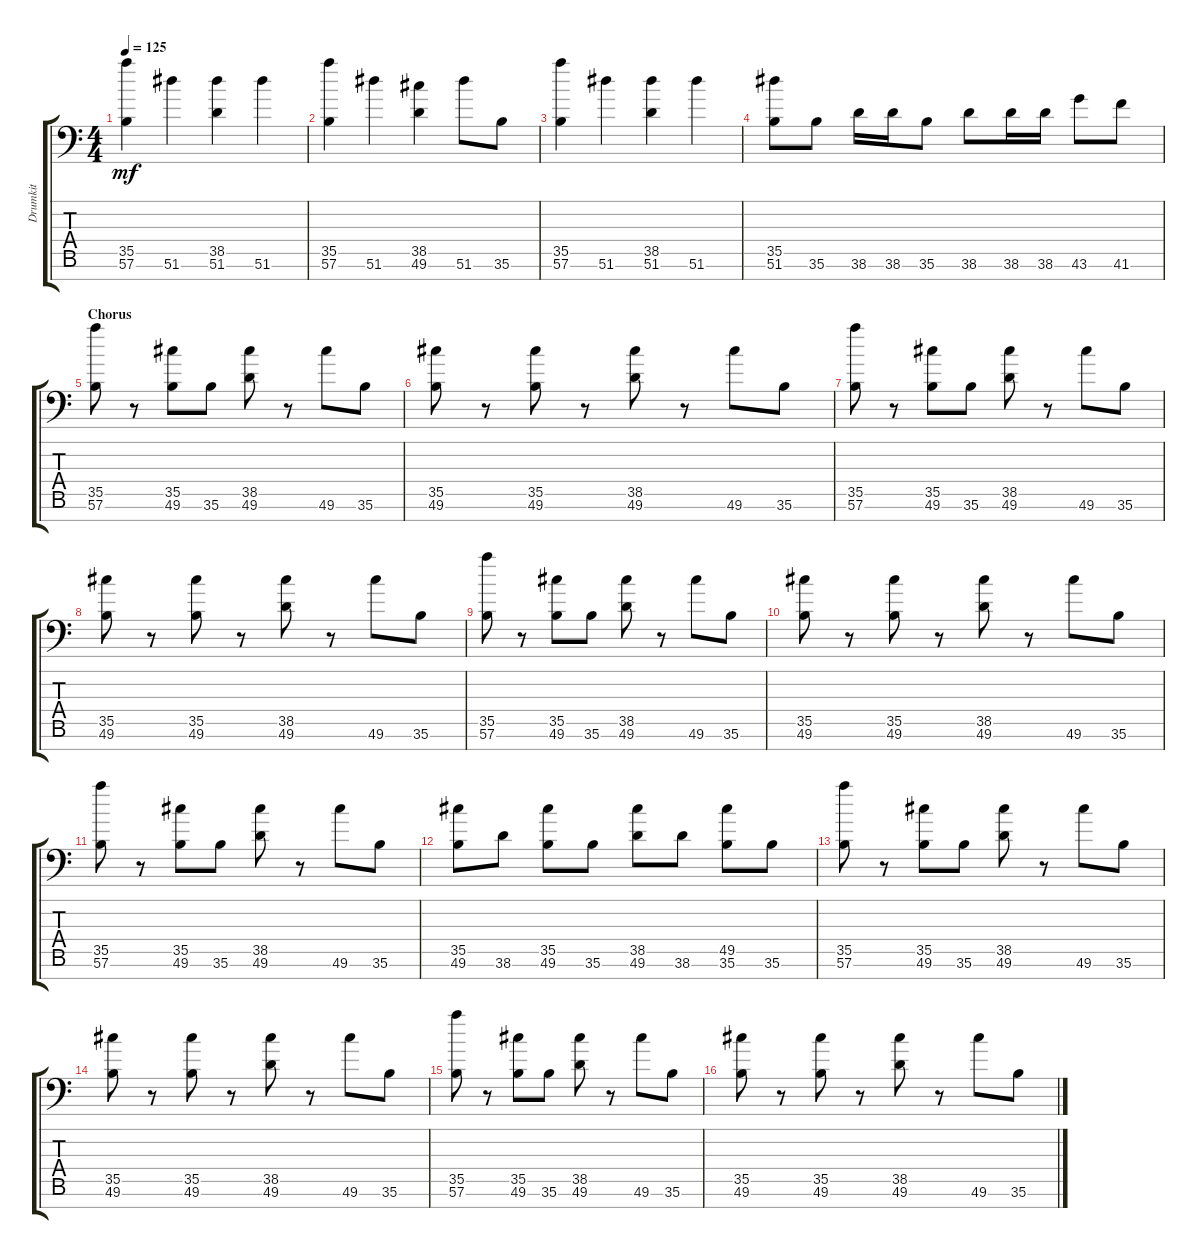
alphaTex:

\track ("Drumkit" "Drumkit") {instrument acousticgrandpiano}
\staff {score tabs}
\tuning (C-1 C-1 C-1 C-1 C-1 C-1 C-1) {hide}
\ts (4 4)
\tempo 125
\clef f4
\ks c
(35.5 57.6).4{dy mf} 51.6.4 (38.5 51.6).4 51.6.4 |
(35.5 57.6).4 51.6.4 (38.5 49.6).4 51.6.8 35.6.8 |
(35.5 57.6).4 51.6.4 (38.5 51.6).4 51.6.4 |
(35.5 51.6).8 35.6.8 38.6.16 38.6.16 35.6.8 38.6.8 38.6.16 38.6.16 43.6.8 41.6.8 |
\section ("" "Chorus")
(35.5 57.6).8 r.8 (35.5 49.6).8 35.6.8 (38.5 49.6).8 r.8 49.6.8 35.6.8 |
(35.5 49.6).8 r.8 (35.5 49.6).8 r.8 (38.5 49.6).8 r.8 49.6.8 35.6.8 |
(35.5 57.6).8 r.8 (35.5 49.6).8 35.6.8 (38.5 49.6).8 r.8 49.6.8 35.6.8 |
(35.5 49.6).8 r.8 (35.5 49.6).8 r.8 (38.5 49.6).8 r.8 49.6.8 35.6.8 |
(35.5 57.6).8 r.8 (35.5 49.6).8 35.6.8 (38.5 49.6).8 r.8 49.6.8 35.6.8 |
(35.5 49.6).8 r.8 (35.5 49.6).8 r.8 (38.5 49.6).8 r.8 49.6.8 35.6.8 |
(35.5 57.6).8 r.8 (35.5 49.6).8 35.6.8 (38.5 49.6).8 r.8 49.6.8 35.6.8 |
(35.5 49.6).8 38.6.8 (35.5 49.6).8 35.6.8 (38.5 49.6).8 38.6.8 (49.5 35.6).8 35.6.8 |
(35.5 57.6).8 r.8 (35.5 49.6).8 35.6.8 (38.5 49.6).8 r.8 49.6.8 35.6.8 |
(35.5 49.6).8 r.8 (35.5 49.6).8 r.8 (38.5 49.6).8 r.8 49.6.8 35.6.8 |
(35.5 57.6).8 r.8 (35.5 49.6).8 35.6.8 (38.5 49.6).8 r.8 49.6.8 35.6.8 |
(35.5 49.6).8 r.8 (35.5 49.6).8 r.8 (38.5 49.6).8 r.8 49.6.8 35.6.8
